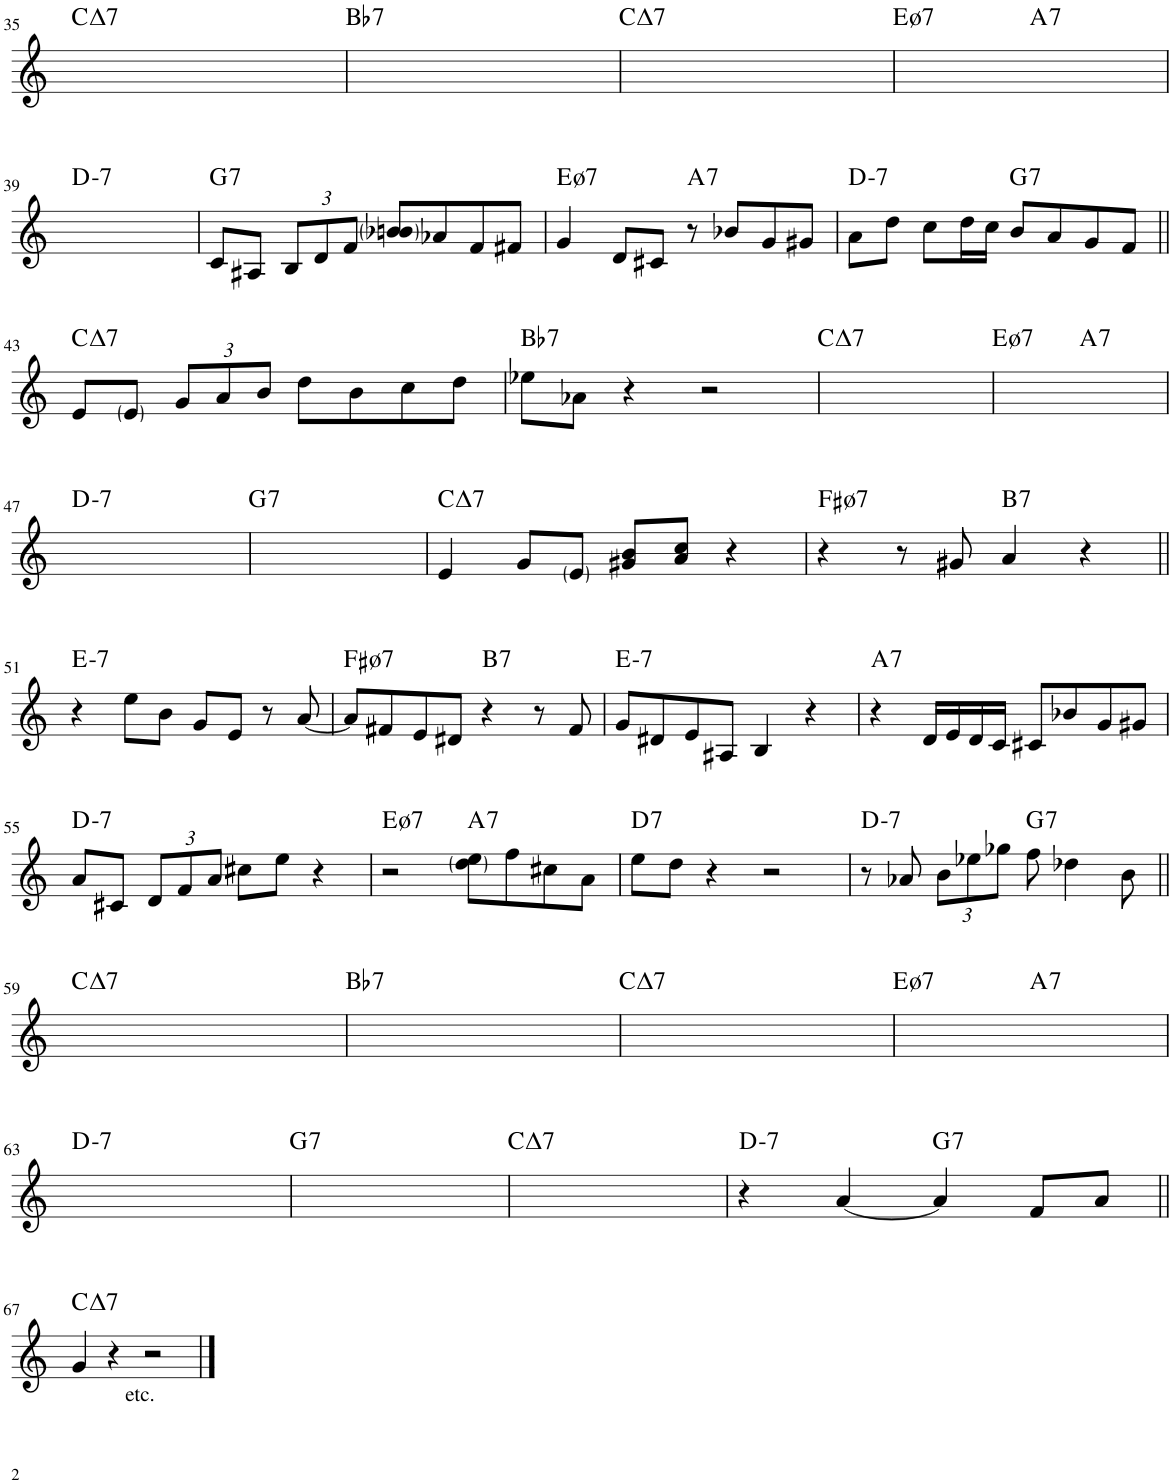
**kern	**harte
*part1	*part1
*staff1	*
*I"Piano	*
*I'Pno.	*
!!LO:PB:g=z
*clefG2	*
*k[]	*
*M4/4	*
=35	=35
!	!LO:H:kt=7
1ryy	C:maj7
=36	=36
!	!LO:H:kt=7
1ryy	Bb:7
=37	=37
!	!LO:H:kt=7
1ryy	C:maj7
=38	=38
!	!LO:H:kt=7
*^	*
1ryy	2ryy	E:hdim7
!	!	!LO:H:kt=7
.	2ryy	A:7
!!LO:LB:g=z	!!
=39	=39	=39
!	!	!LO:H:kt=7
*v	*v	*
1ryy	D:min7
=40	=40
!	!LO:H:kt=7
8c/L	G:7
8A#X/J	.
*Xbrackettup	*
12B/L	.
12d/	.
12f/J	.
8b-X/ 8bn/L	.
8a-X/	.
8f/	.
8f#X/J	.
=41	=41
!	!LO:H:kt=7
4g/	E:hdim7
8d/L	.
8c#X/J	.
!	!LO:H:kt=7
8r	A:7
8b-X/L	.
8g/	.
8g#X/J	.
=42	=42
!	!LO:H:kt=7
8a\L	D:min7
8dd\J	.
8cc\L	.
16dd\L	.
16cc\JJ	.
!	!LO:H:kt=7
8b/L	G:7
8a/	.
8g/	.
8f/J	.
!!LO:LB:g=z
=43||	=43||
!	!LO:H:kt=7
8e/L	C:maj7
8e/J	.
12g/L	.
12a/	.
12b/J	.
8dd\L	.
8b\	.
8cc\	.
8dd\J	.
=44	=44
!	!LO:H:kt=7
8ee-X\L	Bb:7
8a-X\J	.
4r	.
2r	.
=45	=45
!	!LO:H:kt=7
1ryy	C:maj7
=46	=46
!	!LO:H:kt=7
*^	*
1ryy	2ryy	E:hdim7
!	!	!LO:H:kt=7
.	2ryy	A:7
!!LO:LB:g=z	!!
=47	=47	=47
!	!	!LO:H:kt=7
*v	*v	*
1ryy	D:min7
=48	=48
!	!LO:H:kt=7
1ryy	G:7
=49	=49
!	!LO:H:kt=7
4e/	C:maj7
8g/L	.
8e/J	.
8g#X/ 8b/L	.
8a/ 8cc/J	.
4r	.
=50	=50
!	!LO:H:kt=7
4r	F#:hdim7
8r	.
8g#X/	.
!	!LO:H:kt=7
4a/	B:7
4r	.
!!LO:LB:g=z
=51||	=51||
!	!LO:H:kt=7
4r	E:min7
8ee\L	.
8b\J	.
8g/L	.
8e/J	.
8r	.
[8a/	.
=52	=52
!	!LO:H:kt=7
8a/L]	F#:hdim7
8f#X/	.
8e/	.
8d#X/J	.
!	!LO:H:kt=7
4r	B:7
8r	.
8f#/	.
=53	=53
!	!LO:H:kt=7
8g/L	E:min7
8d#X/	.
8e/	.
8A#X/J	.
4B/	.
4r	.
=54	=54
!	!LO:H:kt=7
4r	A:7
16d/LL	.
16e/	.
16d/	.
16c/JJ	.
8c#X/L	.
8b-X/	.
8g/	.
8g#X/J	.
!!LO:LB:g=z
=55	=55
!	!LO:H:kt=7
8a/L	D:min7
8c#X/J	.
12d/L	.
12f/	.
12a/J	.
8cc#X\L	.
8ee\J	.
4r	.
=56	=56
!	!LO:H:kt=7
2r	E:hdim7
!	!LO:H:kt=7
8dd\ 8ee\L	A:7
8ff\	.
8cc#X\	.
8a\J	.
=57	=57
!	!LO:H:kt=7
8ee\L	D:7
8dd\J	.
4r	.
2r	.
=58	=58
!	!LO:H:kt=7
8r	D:min7
8a-X/	.
12b\L	.
12ee-X\	.
12gg-X\J	.
!	!LO:H:kt=7
8ff\	G:7
4dd-X\	.
8b\	.
!!LO:LB:g=z
=59||	=59||
!	!LO:H:kt=7
1ryy	C:maj7
=60	=60
!	!LO:H:kt=7
1ryy	Bb:7
=61	=61
!	!LO:H:kt=7
1ryy	C:maj7
=62	=62
!	!LO:H:kt=7
*^	*
1ryy	2ryy	E:hdim7
!	!	!LO:H:kt=7
.	2ryy	A:7
!!LO:LB:g=z	!!
=63	=63	=63
!	!	!LO:H:kt=7
*v	*v	*
1ryy	D:min7
=64	=64
!	!LO:H:kt=7
1ryy	G:7
=65	=65
!	!LO:H:kt=7
1ryy	C:maj7
=66	=66
!	!LO:H:kt=7
4r	D:min7
[4a/	.
!	!LO:H:kt=7
4a/]	G:7
8f/L	.
8a/J	.
!!LO:LB:g=z
=67||	=67||
!LO:TX:b:t=etc.	!LO:H:kt=7
4g/	C:maj7
4r	.
2r	.
==	==
*-	*-
